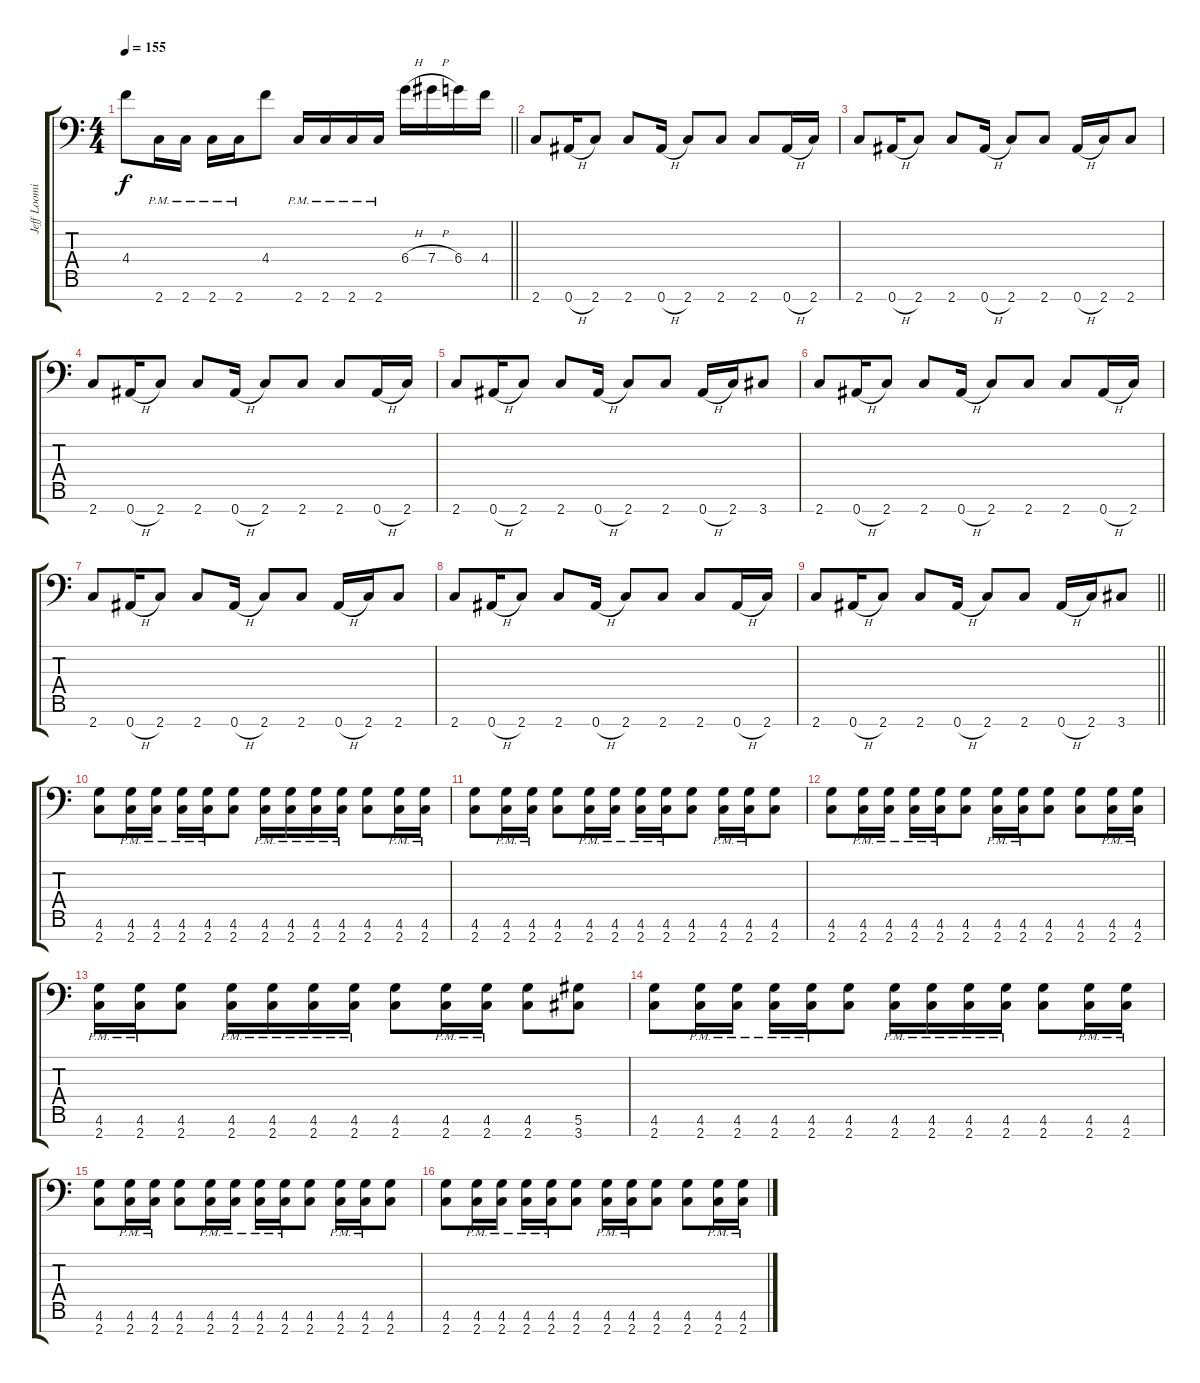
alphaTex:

\track ("Jeff Loomis" "Jeff Loomi") {instrument distortionguitar}
\staff {score tabs}
\tuning (Eb4 Bb3 Gb3 Db3 Ab2 Eb2 Bb1) {hide}
\ts (4 4)
\tempo 155
\clef f4
\barLineRight lightlight
\ks c
4.4.8{dy f} 2.7{pm}.16 2.7{pm}.16 2.7{pm}.16 2.7{pm}.16 4.4.8 2.7{pm}.16 2.7{pm}.16 2.7{pm}.16 2.7{pm}.16 6.4{h}.16 7.4{h}.16 6.4.16 4.4.16 |
2.7.8 0.7{h}.16 2.7.8 2.7.8 0.7{h}.16 2.7.8 2.7.8 2.7.8 0.7{h}.16 2.7.16 |
2.7.8 0.7{h}.16 2.7.8 2.7.8 0.7{h}.16 2.7.8 2.7.8 0.7{h}.16 2.7.16 2.7.8 |
2.7.8 0.7{h}.16 2.7.8 2.7.8 0.7{h}.16 2.7.8 2.7.8 2.7.8 0.7{h}.16 2.7.16 |
2.7.8 0.7{h}.16 2.7.8 2.7.8 0.7{h}.16 2.7.8 2.7.8 0.7{h}.16 2.7.16 3.7.8 |
2.7.8 0.7{h}.16 2.7.8 2.7.8 0.7{h}.16 2.7.8 2.7.8 2.7.8 0.7{h}.16 2.7.16 |
2.7.8 0.7{h}.16 2.7.8 2.7.8 0.7{h}.16 2.7.8 2.7.8 0.7{h}.16 2.7.16 2.7.8 |
2.7.8 0.7{h}.16 2.7.8 2.7.8 0.7{h}.16 2.7.8 2.7.8 2.7.8 0.7{h}.16 2.7.16 |
\barLineRight lightlight
2.7.8 0.7{h}.16 2.7.8 2.7.8 0.7{h}.16 2.7.8 2.7.8 0.7{h}.16 2.7.16 3.7.8 |
(4.6 2.7).8 (4.6{pm} 2.7{pm}).16 (4.6{pm} 2.7{pm}).16 (4.6{pm} 2.7{pm}).16 (4.6{pm} 2.7{pm}).16 (4.6 2.7).8 (4.6{pm} 2.7{pm}).16 (4.6{pm} 2.7{pm}).16 (4.6{pm} 2.7{pm}).16 (4.6{pm} 2.7{pm}).16 (4.6 2.7).8 (4.6{pm} 2.7{pm}).16 (4.6{pm} 2.7{pm}).16 |
(4.6 2.7).8 (4.6{pm} 2.7{pm}).16 (4.6{pm} 2.7{pm}).16 (4.6 2.7).8 (4.6{pm} 2.7{pm}).16 (4.6{pm} 2.7{pm}).16 (4.6{pm} 2.7{pm}).16 (4.6{pm} 2.7{pm}).16 (4.6 2.7).8 (4.6{pm} 2.7{pm}).16 (4.6{pm} 2.7{pm}).16 (4.6 2.7).8 |
(4.6 2.7).8 (4.6{pm} 2.7{pm}).16 (4.6{pm} 2.7{pm}).16 (4.6{pm} 2.7{pm}).16 (4.6{pm} 2.7{pm}).16 (4.6 2.7).8 (4.6{pm} 2.7{pm}).16 (4.6{pm} 2.7{pm}).16 (4.6 2.7).8 (4.6 2.7).8 (4.6{pm} 2.7{pm}).16 (4.6{pm} 2.7{pm}).16 |
(4.6{pm} 2.7{pm}).16 (4.6{pm} 2.7{pm}).16 (4.6 2.7).8 (4.6{pm} 2.7{pm}).16 (4.6{pm} 2.7{pm}).16 (4.6{pm} 2.7{pm}).16 (4.6{pm} 2.7{pm}).16 (4.6 2.7).8 (4.6{pm} 2.7{pm}).16 (4.6{pm} 2.7{pm}).16 (4.6 2.7).8 (5.6 3.7).8 |
(4.6 2.7).8 (4.6{pm} 2.7{pm}).16 (4.6{pm} 2.7{pm}).16 (4.6{pm} 2.7{pm}).16 (4.6{pm} 2.7{pm}).16 (4.6 2.7).8 (4.6{pm} 2.7{pm}).16 (4.6{pm} 2.7{pm}).16 (4.6{pm} 2.7{pm}).16 (4.6{pm} 2.7{pm}).16 (4.6 2.7).8 (4.6{pm} 2.7{pm}).16 (4.6{pm} 2.7{pm}).16 |
(4.6 2.7).8 (4.6{pm} 2.7{pm}).16 (4.6{pm} 2.7{pm}).16 (4.6 2.7).8 (4.6{pm} 2.7{pm}).16 (4.6{pm} 2.7{pm}).16 (4.6{pm} 2.7{pm}).16 (4.6{pm} 2.7{pm}).16 (4.6 2.7).8 (4.6{pm} 2.7{pm}).16 (4.6{pm} 2.7{pm}).16 (4.6 2.7).8 |
(4.6 2.7).8 (4.6{pm} 2.7{pm}).16 (4.6{pm} 2.7{pm}).16 (4.6{pm} 2.7{pm}).16 (4.6{pm} 2.7{pm}).16 (4.6 2.7).8 (4.6{pm} 2.7{pm}).16 (4.6{pm} 2.7{pm}).16 (4.6 2.7).8 (4.6 2.7).8 (4.6{pm} 2.7{pm}).16 (4.6{pm} 2.7{pm}).16
